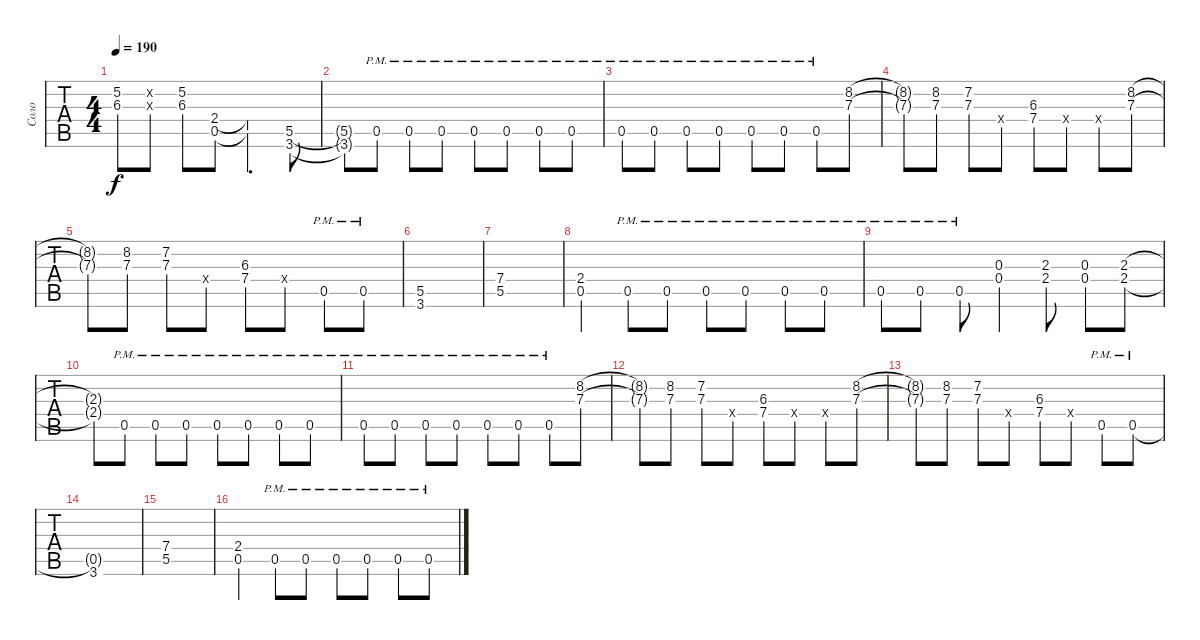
\track ("Соло" "Соло") {instrument distortionguitar}
\staff {tabs}
\tuning (E4 B3 G3 D3 A2 E2) {hide}
\ts (4 4)
\tempo 190
\clef g2
\ks c
(5.2 6.3).8{dy f} (0.2{x} 0.3{x}).8 (5.2 6.3).8 (2.4 0.5).8 (2.4{t} 0.5{t}).4{d} (5.5 3.6).8 |
(5.5{t} 3.6{t}).8 0.5{pm}.8 0.5{pm}.8 0.5{pm}.8 0.5{pm}.8 0.5{pm}.8 0.5{pm}.8 0.5{pm}.8 |
0.5{pm}.8 0.5{pm}.8 0.5{pm}.8 0.5{pm}.8 0.5{pm}.8 0.5{pm}.8 0.5{pm}.8 (8.2 7.3).8 |
(8.2{t} 7.3{t}).8 (8.2 7.3).8 (7.2 7.3).8 0.4{x}.8 (6.3 7.4).8 0.4{x}.8 0.4{x}.8 (8.2 7.3).8 |
(8.2{t} 7.3{t}).8 (8.2 7.3).8 (7.2 7.3).8 0.4{x}.8 (6.3 7.4).8 0.4{x}.8 0.5{pm}.8 0.5{pm}.8 |
(5.5 3.6).1 |
(7.4 5.5).1 |
(2.4 0.5).4 0.5{pm}.8 0.5{pm}.8 0.5{pm}.8 0.5{pm}.8 0.5{pm}.8 0.5{pm}.8 |
0.5{pm}.8 0.5{pm}.8 0.5{pm}.8 (0.3 0.4).4 (2.3 2.4).8 (0.3 0.4).8 (2.3 2.4).8 |
(2.3{t} 2.4{t}).8 0.5{pm}.8 0.5{pm}.8 0.5{pm}.8 0.5{pm}.8 0.5{pm}.8 0.5{pm}.8 0.5{pm}.8 |
0.5{pm}.8 0.5{pm}.8 0.5{pm}.8 0.5{pm}.8 0.5{pm}.8 0.5{pm}.8 0.5{pm}.8 (8.2 7.3).8 |
(8.2{t} 7.3{t}).8 (8.2 7.3).8 (7.2 7.3).8 0.4{x}.8 (6.3 7.4).8 0.4{x}.8 0.4{x}.8 (8.2 7.3).8 |
(8.2{t} 7.3{t}).8 (8.2 7.3).8 (7.2 7.3).8 0.4{x}.8 (6.3 7.4).8 0.4{x}.8 0.5{pm}.8 0.5{pm}.8 |
(0.5{t} 3.6).1 |
(7.4 5.5).1 |
(2.4 0.5).4 0.5{pm}.8 0.5{pm}.8 0.5{pm}.8 0.5{pm}.8 0.5{pm}.8 0.5{pm}.8
